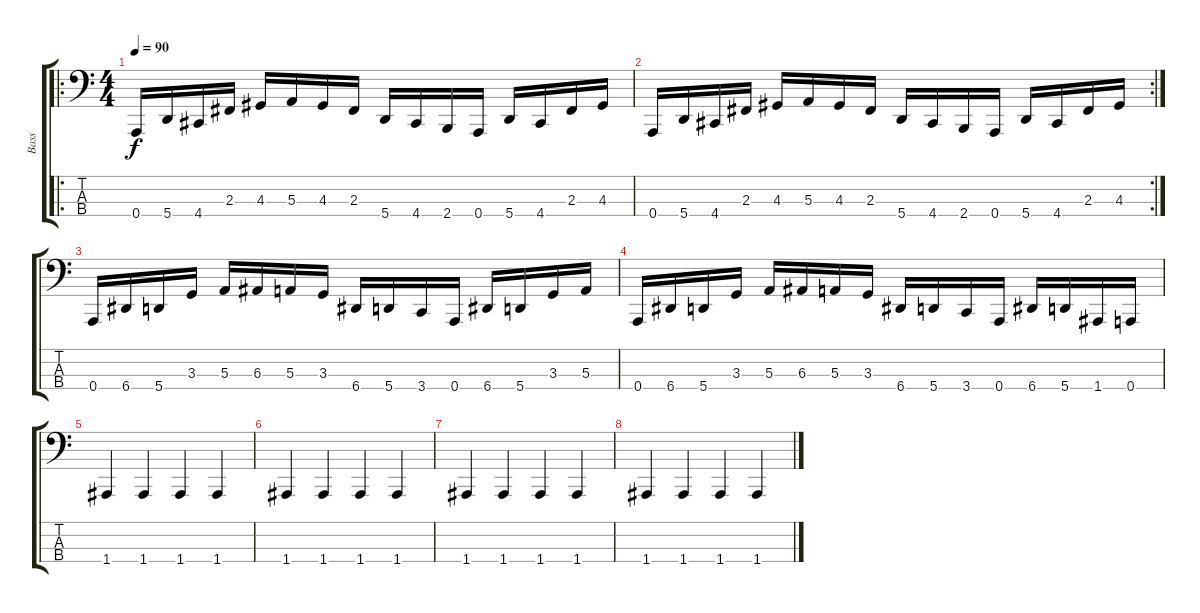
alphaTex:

\track ("Bass" "Bass") {instrument electricbassfinger}
\staff {score tabs}
\tuning (D2 A1 E1 A0) {hide}
\ro
\ts (4 4)
\tempo 90
\clef f4
\ks c
0.4.16{dy f} 5.4.16 4.4.16 2.3.16 4.3.16 5.3.16 4.3.16 2.3.16 5.4.16 4.4.16 2.4.16 0.4.16 5.4.16 4.4.16 2.3.16 4.3.16 |
\rc 2
0.4.16 5.4.16 4.4.16 2.3.16 4.3.16 5.3.16 4.3.16 2.3.16 5.4.16 4.4.16 2.4.16 0.4.16 5.4.16 4.4.16 2.3.16 4.3.16 |
0.4.16 6.4.16 5.4.16 3.3.16 5.3.16 6.3.16 5.3.16 3.3.16 6.4.16 5.4.16 3.4.16 0.4.16 6.4.16 5.4.16 3.3.16 5.3.16 |
0.4.16 6.4.16 5.4.16 3.3.16 5.3.16 6.3.16 5.3.16 3.3.16 6.4.16 5.4.16 3.4.16 0.4.16 6.4.16 5.4.16 1.4.16 0.4.16 |
1.4.4 1.4.4 1.4.4 1.4.4 |
1.4.4 1.4.4 1.4.4 1.4.4 |
1.4.4 1.4.4 1.4.4 1.4.4 |
1.4.4 1.4.4 1.4.4 1.4.4
